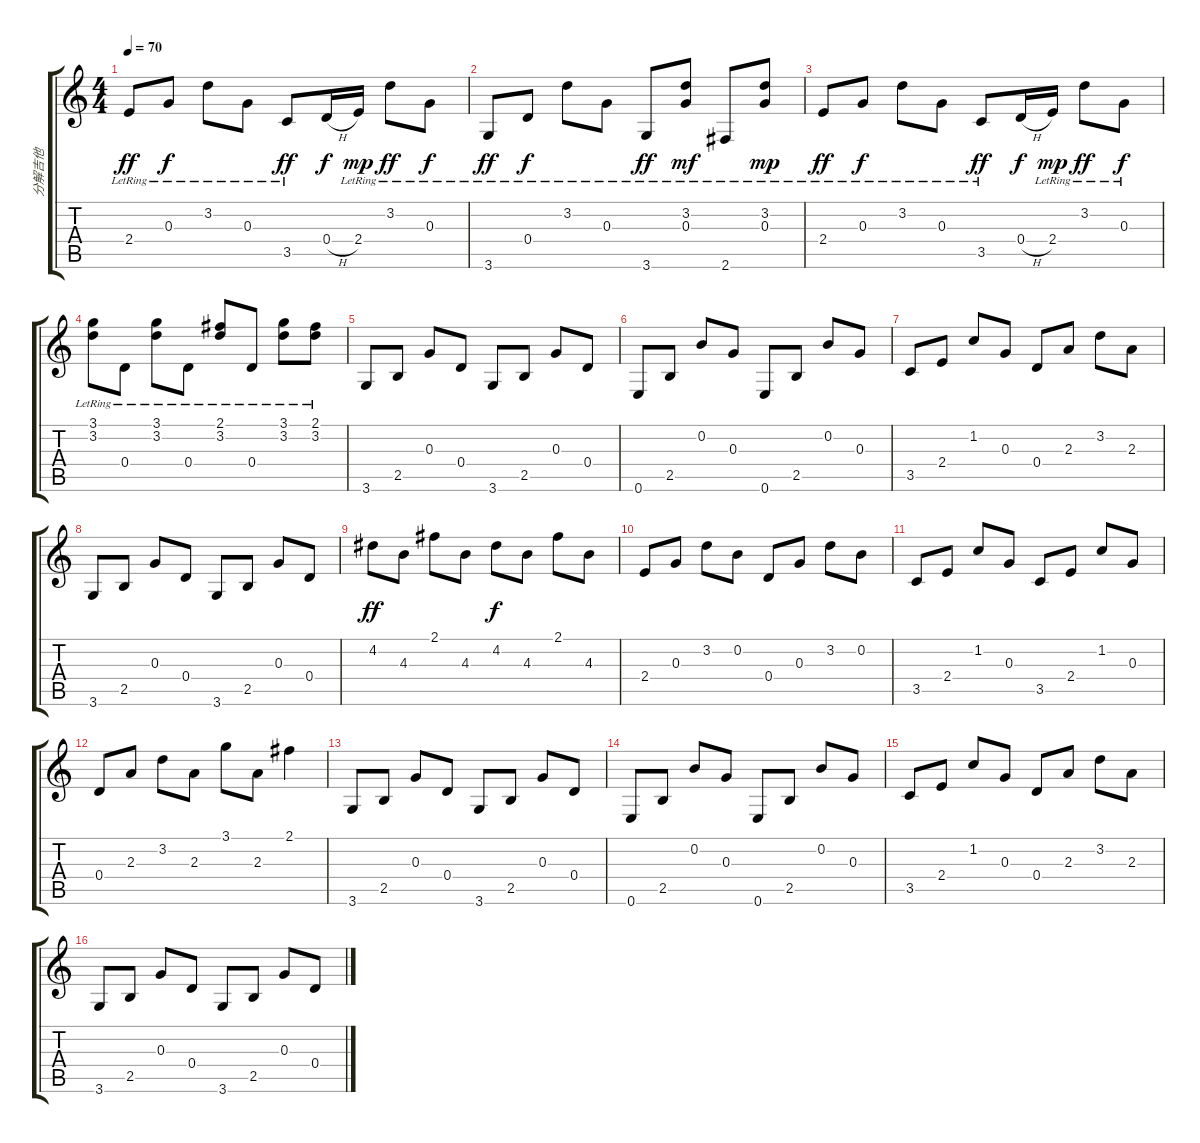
\track ("分解吉他" "分解吉他") {instrument acousticguitarsteel}
\staff {score tabs}
\tuning (E4 B3 G3 D3 A2 E2) {hide}
\ts (4 4)
\tempo 70
\clef g2
\ks c
2.4{lr}.8{dy ff} 0.3{lr}.8{dy f} 3.2{lr}.8 0.3{lr}.8 3.5{lr}.8{dy ff} 0.4{h}.16{dy f} 2.4{lr}.16{dy mp} 3.2{lr}.8{dy ff} 0.3{lr}.8{dy f} |
3.6{lr}.8{dy ff} 0.4{lr}.8{dy f} 3.2{lr}.8 0.3{lr}.8 3.6{lr}.8{dy ff} (3.2{lr} 0.3{lr}).8{dy mf} 2.6{lr}.8 (3.2{lr} 0.3{lr}).8{dy mp} |
2.4{lr}.8{dy ff} 0.3{lr}.8{dy f} 3.2{lr}.8 0.3{lr}.8 3.5{lr}.8{dy ff} 0.4{h}.16{dy f} 2.4{lr}.16{dy mp} 3.2{lr}.8{dy ff} 0.3{lr}.8{dy f} |
(3.1{lr} 3.2{lr}).8 0.4{lr}.8 (3.1{lr} 3.2{lr}).8 0.4{lr}.8 (2.1{lr} 3.2{lr}).8 0.4{lr}.8 (3.1{lr} 3.2{lr}).8 (2.1{lr} 3.2{lr}).8 |
3.6.8 2.5.8 0.3.8 0.4.8 3.6.8 2.5.8 0.3.8 0.4.8 |
0.6.8 2.5.8 0.2.8 0.3.8 0.6.8 2.5.8 0.2.8 0.3.8 |
3.5.8 2.4.8 1.2.8 0.3.8 0.4.8 2.3.8{txt ""} 3.2.8 2.3.8 |
3.6.8 2.5.8 0.3.8 0.4.8 3.6.8 2.5.8 0.3.8 0.4.8 |
4.2.8{dy ff} 4.3.8 2.1.8 4.3.8 4.2.8{dy f} 4.3.8 2.1.8 4.3.8 |
2.4.8 0.3.8 3.2.8 0.2.8 0.4.8 0.3.8 3.2.8 0.2.8 |
3.5.8 2.4.8 1.2.8 0.3.8 3.5.8 2.4.8 1.2.8 0.3.8 |
0.4.8 2.3.8 3.2.8 2.3.8 3.1.8 2.3.8 2.1.4 |
3.6.8 2.5.8 0.3.8 0.4.8 3.6.8 2.5.8 0.3.8 0.4.8 |
0.6.8 2.5.8 0.2.8 0.3.8 0.6.8 2.5.8 0.2.8 0.3.8 |
3.5.8 2.4.8 1.2.8 0.3.8 0.4.8 2.3.8 3.2.8 2.3.8 |
3.6.8 2.5.8 0.3.8 0.4.8 3.6.8 2.5.8 0.3.8 0.4.8
